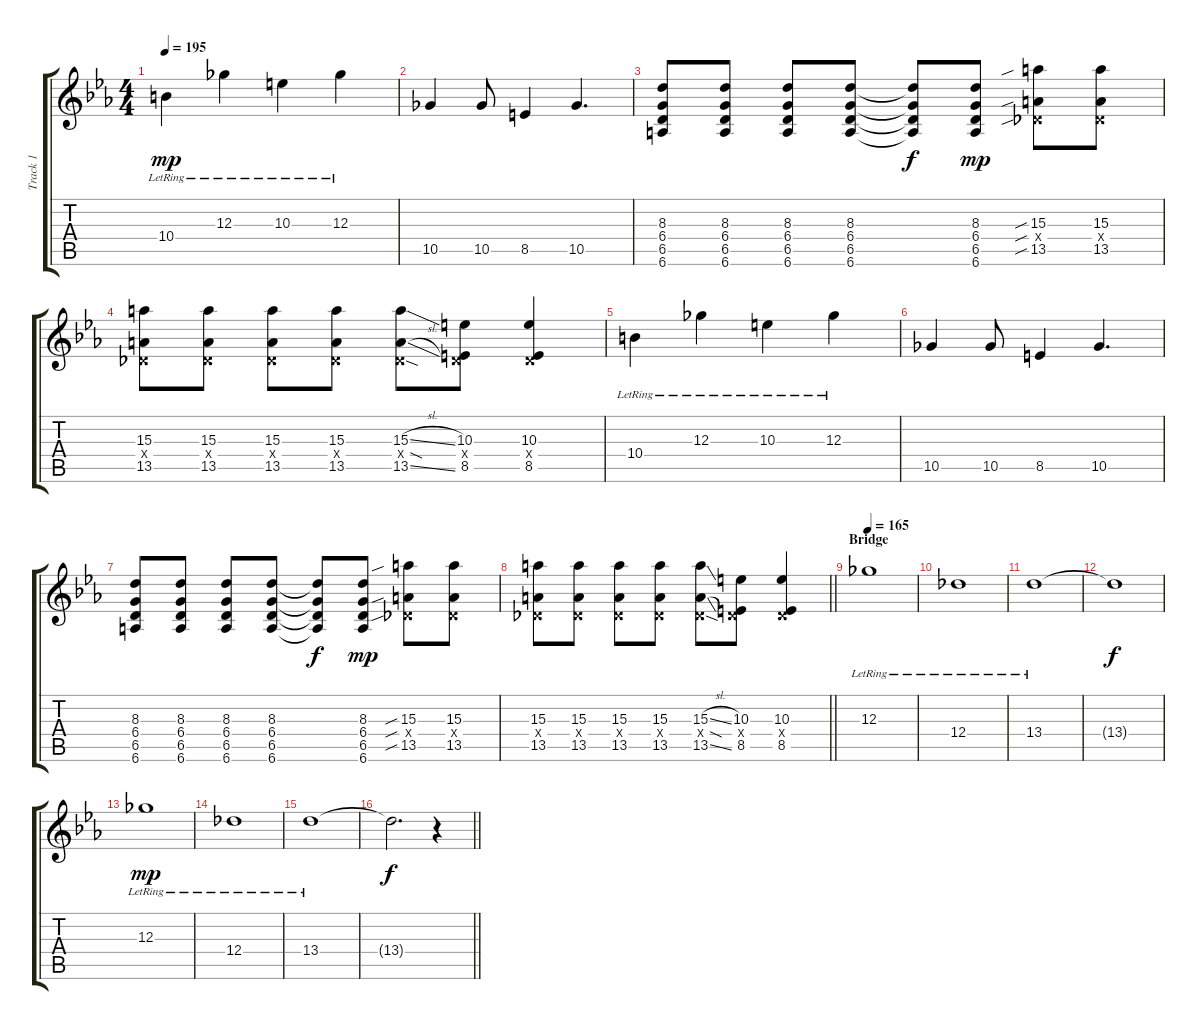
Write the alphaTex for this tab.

\track ("Track 1" "Track 1") {instrument distortionguitar}
\staff {score tabs}
\tuning (Eb4 Bb3 Gb3 Db3 Ab2 Eb2) {hide}
\ts (4 4)
\tempo 195
\clef g2
\ks eb
10.4{lr}.4{dy mp} 12.3{lr}.4 10.3{lr}.4 12.3{lr}.4 |
10.5.4 10.5.8 8.5.4 10.5.4{d} |
(8.3 6.4 6.5 6.6).8 (8.3 6.4 6.5 6.6).8 (8.3 6.4 6.5 6.6).8 (8.3 6.4 6.5 6.6).8 (8.3{t} 6.4{t} 6.5{t} 6.6{t}).8{dy f} (8.3 6.4 6.5 6.6).8{dy mp} (15.3{sib} 0.4{sib x} 13.5{sib}).8 (15.3 0.4{x} 13.5).8 |
(15.3 0.4{x} 13.5).8 (15.3 0.4{x} 13.5).8 (15.3 0.4{x} 13.5).8 (15.3 0.4{x} 13.5).8 (15.3{sl} 0.4{sod x} 13.5{sl}).8 (10.3 0.4{x} 8.5).8 (10.3 0.4{x} 8.5).4 |
10.4{lr}.4 12.3{lr}.4 10.3{lr}.4 12.3{lr}.4 |
10.5.4 10.5.8 8.5.4 10.5.4{d} |
(8.3 6.4 6.5 6.6).8 (8.3 6.4 6.5 6.6).8 (8.3 6.4 6.5 6.6).8 (8.3 6.4 6.5 6.6).8 (8.3{t} 6.4{t} 6.5{t} 6.6{t}).8{dy f} (8.3 6.4 6.5 6.6).8{dy mp} (15.3{sib} 0.4{sib x} 13.5{sib}).8 (15.3 0.4{x} 13.5).8 |
\barLineRight lightlight
(15.3 0.4{x} 13.5).8 (15.3 0.4{x} 13.5).8 (15.3 0.4{x} 13.5).8 (15.3 0.4{x} 13.5).8 (15.3{sl} 0.4{sod x} 13.5{sl}).8 (10.3 0.4{x} 8.5).8 (10.3 0.4{x} 8.5).4 |
\section ("" "Bridge")
\tempo 165
12.3{lr}.1 |
12.4{lr}.1 |
13.4{lr}.1 |
13.4{t}.1{dy f} |
12.3{lr}.1{dy mp} |
12.4{lr}.1 |
13.4{lr}.1 |
\barLineRight lightlight
13.4{t}.2{d dy f} r.4
